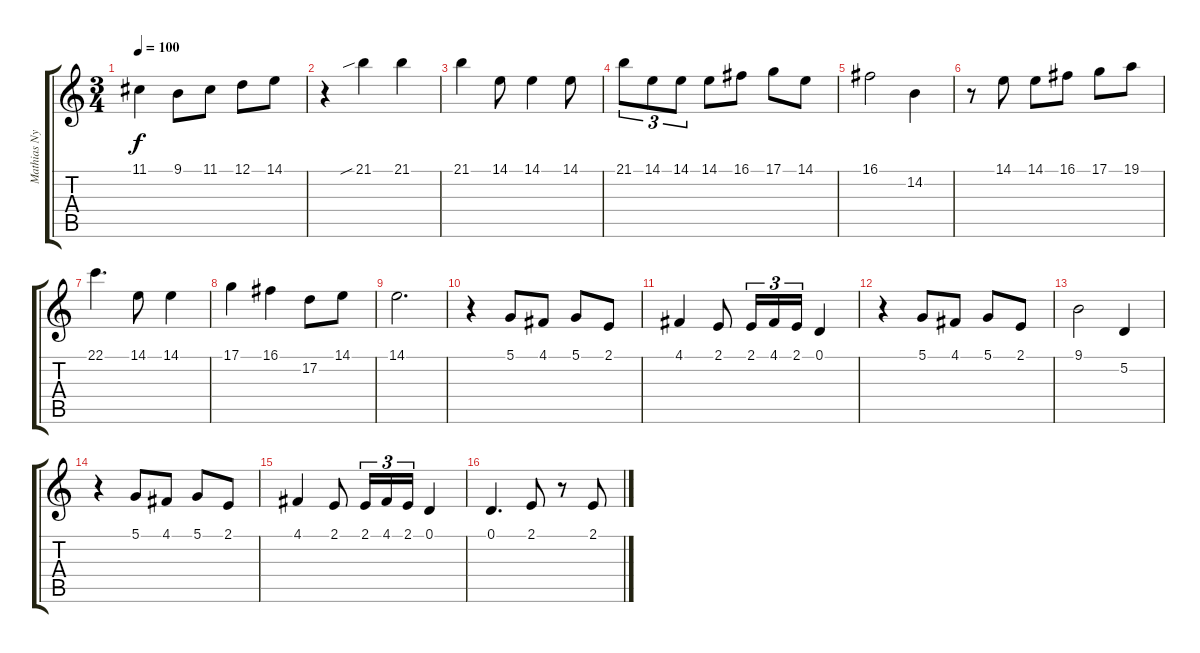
\track ("Mathias Nygård" "Mathias Ny") {instrument piccolo}
\staff {score tabs}
\tuning (D4 A3 F3 C3 G2 D2) {hide}
\ts (3 4)
\tempo 100
\clef g2
\ks c
11.1.4{dy f} 9.1.8 11.1.8 12.1.8 14.1.8 |
r.4 21.1{sib}.4 21.1.4 |
21.1.4 14.1.8 14.1.4 14.1.8 |
21.1.8{tu (3 2)} 14.1.8{tu (3 2)} 14.1.8{tu (3 2)} 14.1.8 16.1.8 17.1.8 14.1.8 |
16.1.2 14.2.4 |
r.8 14.1.8 14.1.8 16.1.8 17.1.8 19.1.8 |
22.1.4{d} 14.1.8 14.1.4 |
17.1.4 16.1.4 17.2.8 14.1.8 |
14.1.2{d} |
r.4 5.1.8 4.1.8 5.1.8 2.1.8 |
4.1.4 2.1.8 2.1.16{tu (3 2)} 4.1.16{tu (3 2)} 2.1.16{tu (3 2)} 0.1.4 |
r.4 5.1.8 4.1.8 5.1.8 2.1.8 |
9.1.2 5.2.4 |
r.4 5.1.8 4.1.8 5.1.8 2.1.8 |
4.1.4 2.1.8 2.1.16{tu (3 2)} 4.1.16{tu (3 2)} 2.1.16{tu (3 2)} 0.1.4 |
0.1.4{d} 2.1.8 r.8 2.1.8
